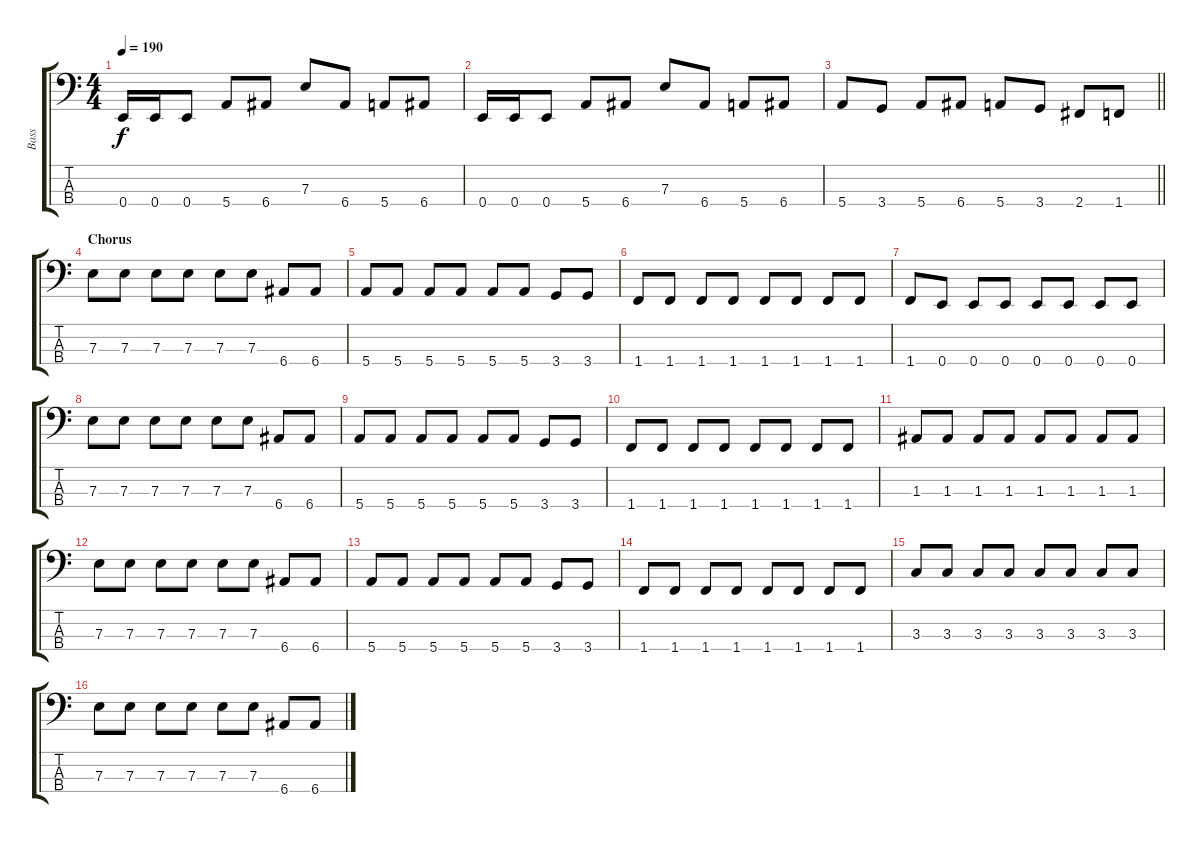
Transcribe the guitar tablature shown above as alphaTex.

\track ("Bass" "Bass") {instrument electricbasspick}
\staff {score tabs}
\tuning (G2 D2 A1 E1) {hide}
\ts (4 4)
\tempo 190
\clef f4
\ks c
0.4.16{dy f} 0.4.16 0.4.8 5.4.8 6.4.8 7.3.8 6.4.8 5.4.8 6.4.8 |
0.4.16 0.4.16 0.4.8 5.4.8 6.4.8 7.3.8 6.4.8 5.4.8 6.4.8 |
\barLineRight lightlight
5.4.8 3.4.8 5.4.8 6.4.8 5.4.8 3.4.8 2.4.8 1.4.8 |
\section ("" "Chorus")
7.3.8 7.3.8 7.3.8 7.3.8 7.3.8 7.3.8 6.4.8 6.4.8 |
5.4.8 5.4.8 5.4.8 5.4.8 5.4.8 5.4.8 3.4.8 3.4.8 |
1.4.8 1.4.8 1.4.8 1.4.8 1.4.8 1.4.8 1.4.8 1.4.8 |
1.4.8 0.4.8 0.4.8 0.4.8 0.4.8 0.4.8 0.4.8 0.4.8 |
7.3.8 7.3.8 7.3.8 7.3.8 7.3.8 7.3.8 6.4.8 6.4.8 |
5.4.8 5.4.8 5.4.8 5.4.8 5.4.8 5.4.8 3.4.8 3.4.8 |
1.4.8 1.4.8 1.4.8 1.4.8 1.4.8 1.4.8 1.4.8 1.4.8 |
1.3.8 1.3.8 1.3.8 1.3.8 1.3.8 1.3.8 1.3.8 1.3.8 |
7.3.8 7.3.8 7.3.8 7.3.8 7.3.8 7.3.8 6.4.8 6.4.8 |
5.4.8 5.4.8 5.4.8 5.4.8 5.4.8 5.4.8 3.4.8 3.4.8 |
1.4.8 1.4.8 1.4.8 1.4.8 1.4.8 1.4.8 1.4.8 1.4.8 |
3.3.8 3.3.8 3.3.8 3.3.8 3.3.8 3.3.8 3.3.8 3.3.8 |
7.3.8 7.3.8 7.3.8 7.3.8 7.3.8 7.3.8 6.4.8 6.4.8
